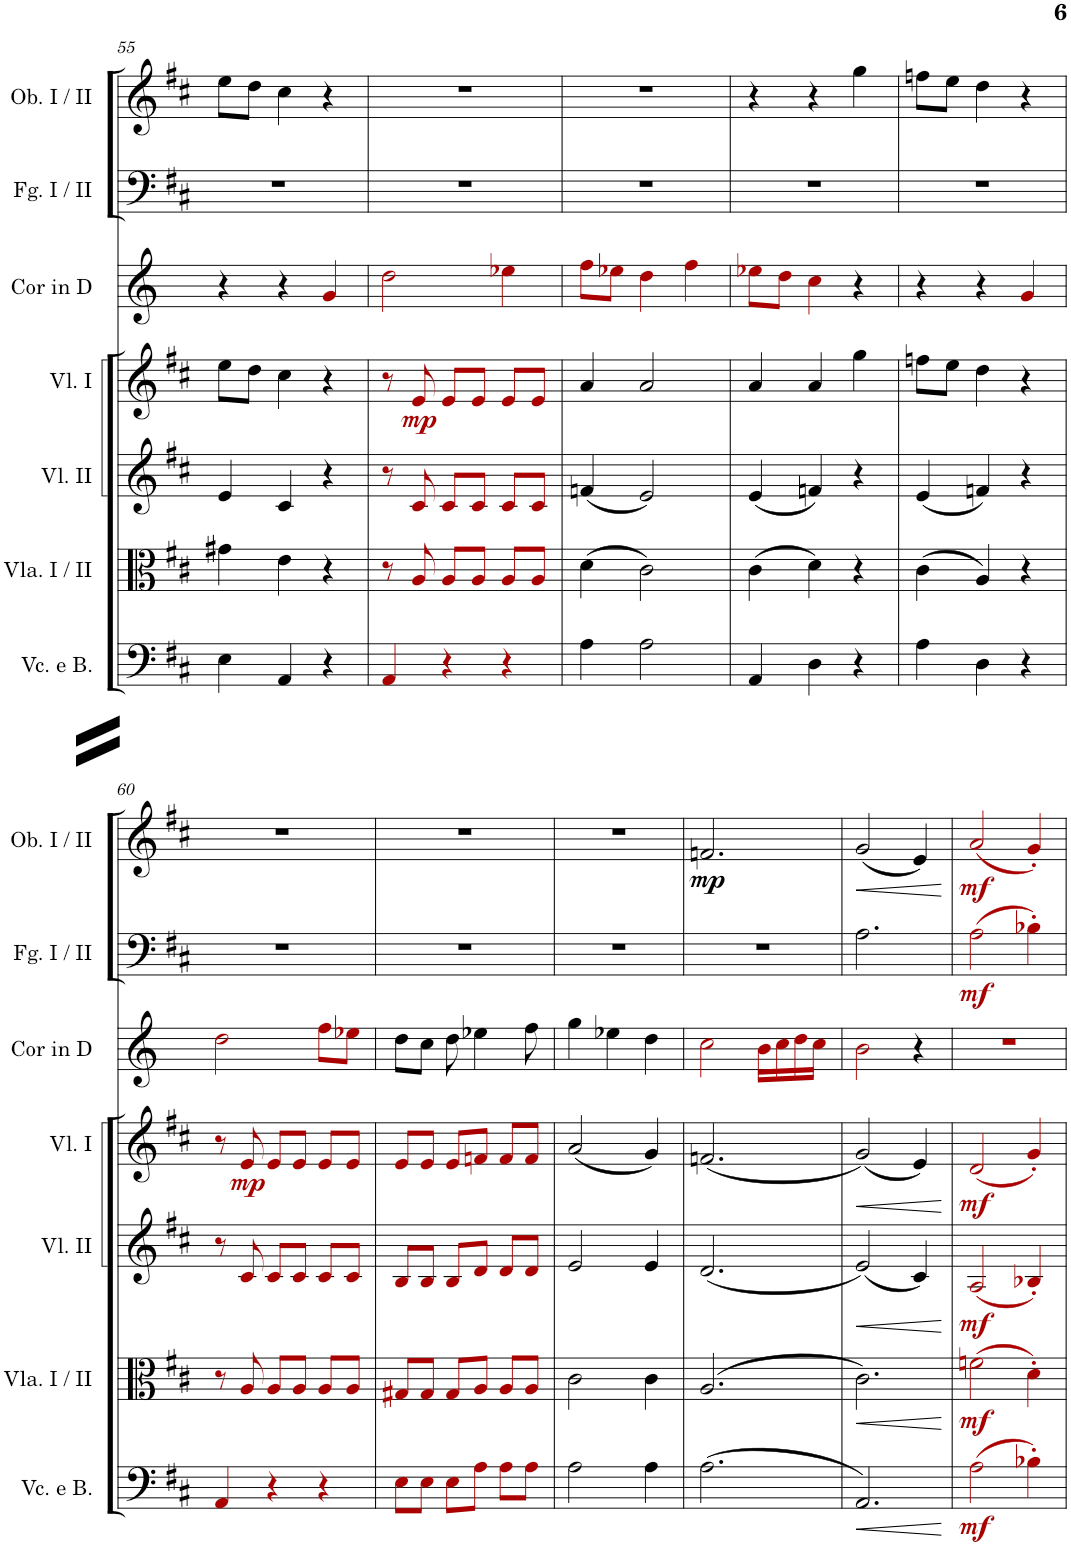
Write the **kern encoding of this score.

**kern	**dynam	**kern	**dynam	**kern	**dynam	**kern	**dynam	**kern	**dynam	**kern	**kern	**dynam	**kern	**dynam
*part8	*part8	*part7	*part7	*part6	*part6	*part5	*part5	*part4	*part4	*part3	*part2	*part2	*part1	*part1
*staff8	*staff8	*staff7	*staff7	*staff6	*staff6	*staff5	*staff5	*staff4	*staff4	*staff3	*staff2	*staff2	*staff1	*staff1
*I"Contrabasses	*	*I"Violoncello e Basso	*	*I"Viola I / II	*	*I"Violino II	*	*I"Violino I	*	*I"Corno principale in Re / D	*I"Fagotto I / II	*	*I"Oboe I / II	*
*I'Cbs.	*	*I'Vc. e B.	*	*I'Vla. I / II	*	*I'Vl. II	*	*I'Vl. I	*	*I'Cor in D	*I'Fg. I / II	*	*I'Ob. I / II	*
!!LO:PB:g=z
*clefF4	*	*clefF4	*	*clefC3	*	*clefG2	*	*clefG2	*	*clefG2	*clefF4	*	*clefG2	*
*Trd7c12	*	*	*	*	*	*	*	*	*	*Trd5c10	*	*	*	*
*k[f#c#]	*	*k[f#c#]	*	*k[f#c#]	*	*k[f#c#]	*	*k[f#c#]	*	*k[]	*k[f#c#]	*	*k[f#c#]	*
*M3/4	*	*M3/4	*	*M3/4	*	*M3/4	*	*M3/4	*	*M3/4	*M3/4	*	*M3/4	*
=55	=55	=55	=55	=55	=55	=55	=55	=55	=55	=55	=55	=55	=55	=55
4E	.	4E\	.	4g#X\	.	4e/	.	8ee\L	.	4r	2.r	.	8ee\L	.
.	.	.	.	.	.	.	.	8dd\J	.	.	.	.	8dd\J	.
4AA	.	4AA/	.	4e\	.	4c#/	.	4cc#\	.	4r	.	.	4cc#\	.
4r	.	4r	.	4r	.	4r	.	4r	.	4gi/	.	.	4r	.
=56	=56	=56	=56	=56	=56	=56	=56	=56	=56	=56	=56	=56	=56	=56
4AA	.	4AAi/	.	8r	.	8r	.	8r	.	2ddi\	2.r	.	2.r	.
!	!	!	!	!	!	!	!	!	!LO:DY:b	!	!	!	!	!
.	.	.	.	8Ai/	.	8c#i/	.	8ei/	mp	.	.	.	.	.
4r	.	4r	.	8Ai/L	.	8c#i/L	.	8ei/L	.	.	.	.	.	.
.	.	.	.	8Ai/J	.	8c#i/J	.	8ei/J	.	.	.	.	.	.
4r	.	4r	.	8Ai/L	.	8c#i/L	.	8ei/L	.	4ee-Xi\	.	.	.	.
.	.	.	.	8Ai/J	.	8c#i/J	.	8ei/J	.	.	.	.	.	.
=57	=57	=57	=57	=57	=57	=57	=57	=57	=57	=57	=57	=57	=57	=57
4A	.	4A\	.	(4d\	.	(4fn/	.	4a/	.	8ffi\L	2.r	.	2.r	.
.	.	.	.	.	.	.	.	.	.	8ee-Xi\J	.	.	.	.
2A	.	2A\	.	2c#\)	.	2e/)	.	2a/	.	4ddi\	.	.	.	.
.	.	.	.	.	.	.	.	.	.	4ffi\	.	.	.	.
=58	=58	=58	=58	=58	=58	=58	=58	=58	=58	=58	=58	=58	=58	=58
4AA	.	4AA/	.	(4c#\	.	(4e/	.	4a/	.	8ee-Xi\L	2.r	.	4r	.
.	.	.	.	.	.	.	.	.	.	8ddi\J	.	.	.	.
4D	.	4D\	.	4d\)	.	4fn/)	.	4a/	.	4cci\	.	.	4r	.
4r	.	4r	.	4r	.	4r	.	4gg\	.	4r	.	.	4gg\	.
=59	=59	=59	=59	=59	=59	=59	=59	=59	=59	=59	=59	=59	=59	=59
4A	.	4A\	.	(4c#\	.	(4e/	.	8ffn\L	.	4r	2.r	.	8ffn\L	.
.	.	.	.	.	.	.	.	8ee\J	.	.	.	.	8ee\J	.
4D	.	4D\	.	4A/)	.	4fn/)	.	4dd\	.	4r	.	.	4dd\	.
4r	.	4r	.	4r	.	4r	.	4r	.	4gi/	.	.	4r	.
!!LO:LB:g=z
=60	=60	=60	=60	=60	=60	=60	=60	=60	=60	=60	=60	=60	=60	=60
4AA	.	4AAi/	.	8r	.	8r	.	8r	.	2ddi\	2.r	.	2.r	.
!	!	!	!	!	!	!	!	!	!LO:DY:b	!	!	!	!	!
.	.	.	.	8Ai/	.	8c#i/	.	8ei/	mp	.	.	.	.	.
4r	.	4r	.	8Ai/L	.	8c#i/L	.	8ei/L	.	.	.	.	.	.
.	.	.	.	8Ai/J	.	8c#i/J	.	8ei/J	.	.	.	.	.	.
4r	.	4r	.	8Ai/L	.	8c#i/L	.	8ei/L	.	8ffi\L	.	.	.	.
.	.	.	.	8Ai/J	.	8c#i/J	.	8ei/J	.	8ee-Xi\J	.	.	.	.
=61	=61	=61	=61	=61	=61	=61	=61	=61	=61	=61	=61	=61	=61	=61
8E\L	.	8Ei\L	.	8G#Xi/L	.	8Bi/L	.	8ei/L	.	8dd\L	2.r	.	2.r	.
8E\J	.	8Ei\J	.	8G#i/J	.	8Bi/J	.	8ei/J	.	8cc\J	.	.	.	.
8E\L	.	8Ei\L	.	8G#i/L	.	8Bi/L	.	8ei/L	.	8dd\	.	.	.	.
8A\J	.	8Ai\J	.	8Ai/J	.	8di/J	.	8fni/J	.	4ee-X\	.	.	.	.
8A\L	.	8Ai\L	.	8Ai/L	.	8di/L	.	8fi/L	.	.	.	.	.	.
8A\J	.	8Ai\J	.	8Ai/J	.	8di/J	.	8fi/J	.	8ff\	.	.	.	.
=62	=62	=62	=62	=62	=62	=62	=62	=62	=62	=62	=62	=62	=62	=62
2A	.	2A\	.	2c#\	.	2e/	.	(2a/	.	4gg\	2.r	.	2.r	.
.	.	.	.	.	.	.	.	.	.	4ee-X\	.	.	.	.
4A	.	4A\	.	4c#\	.	4e/	.	4g/)	.	4dd\	.	.	.	.
=63	=63	=63	=63	=63	=63	=63	=63	=63	=63	=63	=63	=63	=63	=63
!	!	!	!	!	!	!	!	!	!	!	!	!	!	!LO:DY:b
(2.A	.	(2.A\	.	(2.A/	.	(2.d/	.	(2.fn/	.	2cci\	2.r	.	2.fn/	mp
.	.	.	.	.	.	.	.	.	.	16bi\LL	.	.	.	.
.	.	.	.	.	.	.	.	.	.	16cci\	.	.	.	.
.	.	.	.	.	.	.	.	.	.	16ddi\	.	.	.	.
.	.	.	.	.	.	.	.	.	.	16cci\JJ	.	.	.	.
=64	=64	=64	=64	=64	=64	=64	=64	=64	=64	=64	=64	=64	=64	=64
!	!LO:HP:b	!	!LO:HP:b	!	!LO:HP:b	!	!LO:HP:b	!	!LO:HP:b	!	!	!	!	!LO:HP:b
2.AA)	<	2.AA/)	<	2.c#\)	<	(2e/)	<	(2g/)	<	2bi\	2.A\	.	(2g/	<
.	.	.	.	.	.	4c#/)	.	4e/)	.	4r	.	.	4e/)	.
.	[	.	[	.	[	.	[	.	[	.	.	.	.	[
=65	=65	=65	=65	=65	=65	=65	=65	=65	=65	=65	=65	=65	=65	=65
!	!LO:DY:b	!	!LO:DY:b	!	!LO:DY:b	!	!LO:DY:b	!	!LO:DY:b	!	!	!LO:DY:b	!	!LO:DY:b
(2A	mf	(2Ai\	mf	(2fni\	mf	(2Ai/	mf	(2di/	mf	2.r	(2Ai\	mf	(2ai/	mf
4B-X')	.	4B-X'i\)	.	4d'i\)	.	4B-X'i/)	.	4g'i/)	.	.	4B-X'i\)	.	4g'i/)	.
=	=	=	=	=	=	=	=	=	=	=	=	=	=	=
*-	*-	*-	*-	*-	*-	*-	*-	*-	*-	*-	*-	*-	*-	*-
